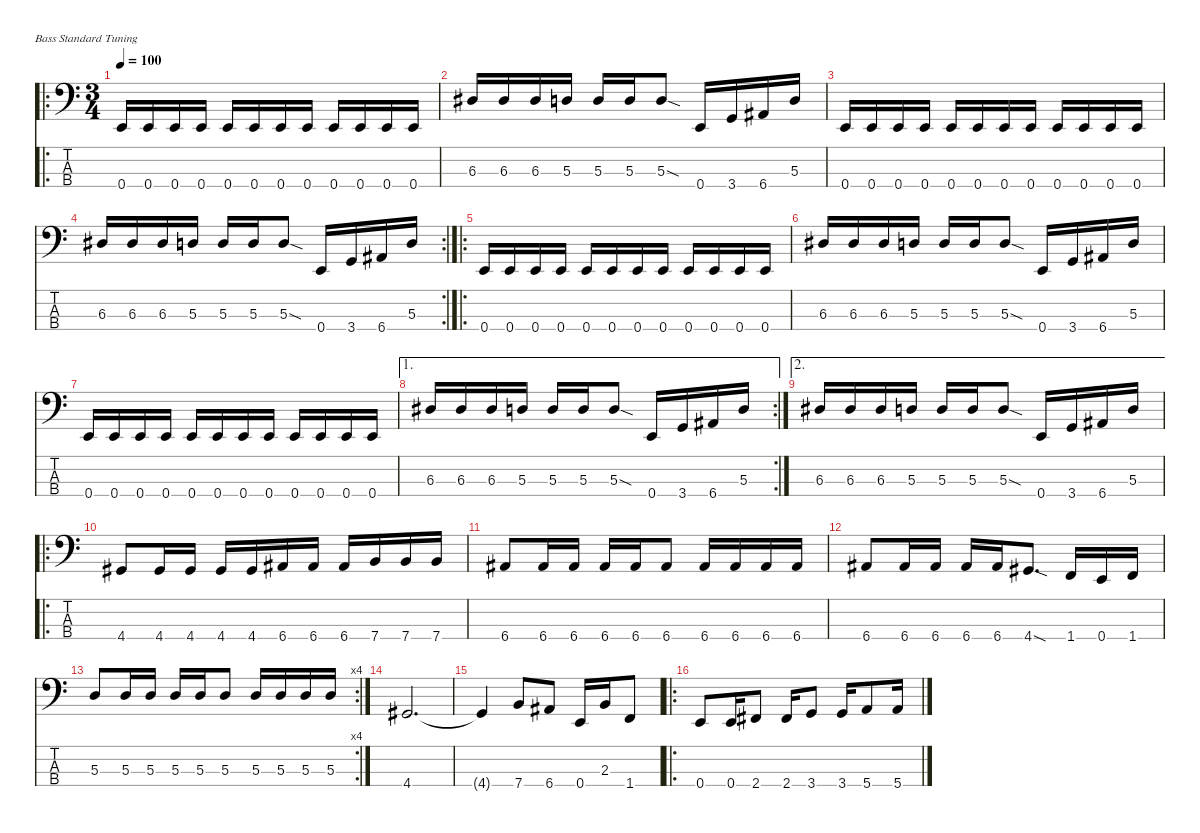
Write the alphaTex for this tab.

\defaultSystemsLayout 4
\hideDynamics
\bracketExtendMode nobrackets
\singleTrackTrackNamePolicy hidden
\multiTrackTrackNamePolicy hidden
\firstSystemTrackNameMode fullname
\firstSystemTrackNameOrientation horizontal
\otherSystemsTrackNameOrientation horizontal
\track ("Bass" "el.bs.") {instrument electricbassfinger}
\staff {score tabs}
\tuning (G2 D2 A1 E1)
\ro
\ts (3 4)
\beaming (8 2 2 2)
\tempo 100
\clef f4
\ks c
0.4.16{dy f instrument electricbassfinger beam Up} 0.4.16{beam Up} 0.4.16{beam Up} 0.4.16{beam Up} 0.4.16{beam Up} 0.4.16{beam Up} 0.4.16{beam Up} 0.4.16{beam Up} 0.4.16{beam Up} 0.4.16{beam Up} 0.4.16{beam Up} 0.4.16{beam Up} |
6.3{acc #}.16{beam Up} 6.3{acc #}.16{beam Up} 6.3{acc #}.16{beam Up} 5.3.16{beam Up} 5.3.16{beam Up} 5.3.16{beam Up} 5.3{sod}.8{beam Up} 0.4.16{beam Up} 3.4.16{beam Up} 6.4{acc #}.16{beam Up} 5.3.16{beam Up} |
0.4.16{beam Up} 0.4.16{beam Up} 0.4.16{beam Up} 0.4.16{beam Up} 0.4.16{beam Up} 0.4.16{beam Up} 0.4.16{beam Up} 0.4.16{beam Up} 0.4.16{beam Up} 0.4.16{beam Up} 0.4.16{beam Up} 0.4.16{beam Up} |
\rc 2
6.3{acc #}.16{beam Up} 6.3{acc #}.16{beam Up} 6.3{acc #}.16{beam Up} 5.3.16{beam Up} 5.3.16{beam Up} 5.3.16{beam Up} 5.3{sod}.8{beam Up} 0.4.16{beam Up} 3.4.16{beam Up} 6.4{acc #}.16{beam Up} 5.3.16{beam Up} |
\ro
0.4.16{beam Up} 0.4.16{beam Up} 0.4.16{beam Up} 0.4.16{beam Up} 0.4.16{beam Up} 0.4.16{beam Up} 0.4.16{beam Up} 0.4.16{beam Up} 0.4.16{beam Up} 0.4.16{beam Up} 0.4.16{beam Up} 0.4.16{beam Up} |
6.3{acc #}.16{beam Up} 6.3{acc #}.16{beam Up} 6.3{acc #}.16{beam Up} 5.3.16{beam Up} 5.3.16{beam Up} 5.3.16{beam Up} 5.3{sod}.8{beam Up} 0.4.16{beam Up} 3.4.16{beam Up} 6.4{acc #}.16{beam Up} 5.3.16{beam Up} |
0.4.16{beam Up} 0.4.16{beam Up} 0.4.16{beam Up} 0.4.16{beam Up} 0.4.16{beam Up} 0.4.16{beam Up} 0.4.16{beam Up} 0.4.16{beam Up} 0.4.16{beam Up} 0.4.16{beam Up} 0.4.16{beam Up} 0.4.16{beam Up} |
\ae 1
\rc 2
6.3{acc #}.16{beam Up} 6.3{acc #}.16{beam Up} 6.3{acc #}.16{beam Up} 5.3.16{beam Up} 5.3.16{beam Up} 5.3.16{beam Up} 5.3{sod}.8{beam Up} 0.4.16{beam Up} 3.4.16{beam Up} 6.4{acc #}.16{beam Up} 5.3.16{beam Up} |
\ae 2
6.3{acc #}.16{beam Up} 6.3{acc #}.16{beam Up} 6.3{acc #}.16{beam Up} 5.3.16{beam Up} 5.3.16{beam Up} 5.3.16{beam Up} 5.3{sod}.8{beam Up} 0.4.16{beam Up} 3.4.16{beam Up} 6.4{acc #}.16{beam Up} 5.3.16{beam Up} |
\ro
4.4{acc #}.8{beam Up} 4.4{acc #}.16{beam Up} 4.4{acc #}.16{beam Up} 4.4{acc #}.16{beam Up} 4.4{acc #}.16{beam Up} 6.4{acc #}.16{beam Up} 6.4{acc #}.16{beam Up} 6.4{acc #}.16{beam Up} 7.4.16{beam Up} 7.4.16{beam Up} 7.4.16{beam Up} |
6.4{acc #}.8{beam Up} 6.4{acc #}.16{beam Up} 6.4{acc #}.16{beam Up} 6.4{acc #}.16{beam Up} 6.4{acc #}.16{beam Up} 6.4{acc #}.8{beam Up} 6.4{acc #}.16{beam Up} 6.4{acc #}.16{beam Up} 6.4{acc #}.16{beam Up} 6.4{acc #}.16{beam Up} |
6.4{acc #}.8{beam Up} 6.4{acc #}.16{beam Up} 6.4{acc #}.16{beam Up} 6.4{acc #}.16{beam Up} 6.4{acc #}.16{beam Up} 4.4{sod acc #}.8{d beam Up} 1.4.16{beam Up} 0.4.16{beam Up} 1.4.16{beam Up} |
\rc 4
5.3.8{beam Up} 5.3.16{beam Up} 5.3.16{beam Up} 5.3.16{beam Up} 5.3.16{beam Up} 5.3.8{beam Up} 5.3.16{beam Up} 5.3.16{beam Up} 5.3.16{beam Up} 5.3.16{beam Up} |
4.4{acc #}.2{d beam Up} |
4.4{t acc #}.4{beam Up} 7.4.8{beam Up} 6.4{acc #}.8{beam Up} 0.4.16{beam Up} 2.3.16{beam Up} 1.4.8{beam Up} |
\ro
0.4.8{beam Up} 0.4.16{beam Up} 2.4{acc #}.8{beam Up} 2.4{acc #}.16{beam Up} 3.4.8{beam Up} 3.4.16{beam Up} 5.4.8{beam Up} 5.4.16{beam Up}
